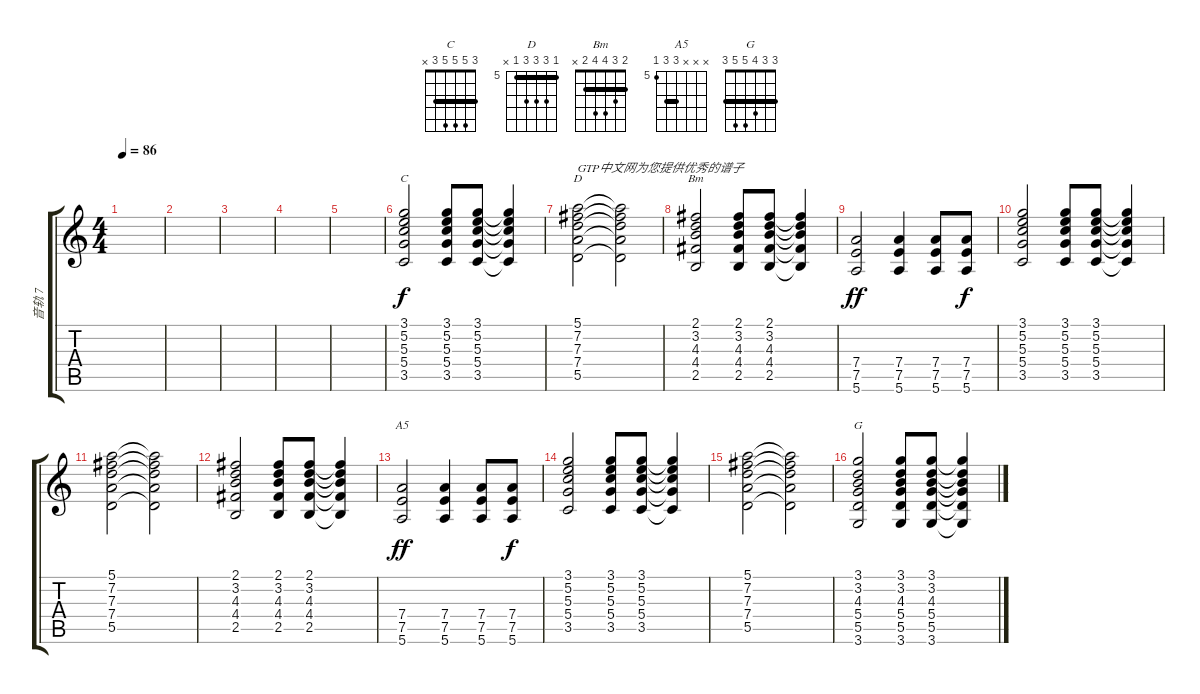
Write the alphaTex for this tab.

\track ("音轨 7" "音轨 7") {instrument overdrivenguitar}
\staff {score tabs}
\tuning (E4 B3 G3 D3 A2 E2) {hide}
\chord ("C" 3 5 5 5 3 x) {barre 3}
\chord ("D" 5 7 7 7 5 x) {firstfret 5 barre 5}
\chord ("Bm" 2 3 4 4 2 x) {barre 2}
\chord ("A5" x x x 7 7 5) {firstfret 5 barre 7}
\chord ("G" 3 3 4 5 5 3) {barre 3}
\ts (4 4)
\tempo 86
\clef g2
\ks c
|
|
|
|
|
(3.1 5.2 5.3 5.4 3.5).2{ch "C"} (3.1 5.2 5.3 5.4 3.5).8 (3.1 5.2 5.3 5.4 3.5).8 (3.1{t} 5.2{t} 5.3{t} 5.4{t} 3.5{t}).4 |
(5.1 7.2 7.3 7.4 5.5).2{ch "D" txt "GTP中文网为您提供优秀的谱子"} (5.1{t} 7.2{t} 7.3{t} 7.4{t} 5.5{t}).2 |
(2.1 3.2 4.3 4.4 2.5).2{ch "Bm"} (2.1 3.2 4.3 4.4 2.5).8 (2.1 3.2 4.3 4.4 2.5).8 (2.1{t} 3.2{t} 4.3{t} 4.4{t} 2.5{t}).4 |
(7.4 7.5 5.6).2{dy ff} (7.4 7.5 5.6).4 (7.4 7.5 5.6).8 (7.4 7.5 5.6).8{dy f} |
(3.1 5.2 5.3 5.4 3.5).2 (3.1 5.2 5.3 5.4 3.5).8 (3.1 5.2 5.3 5.4 3.5).8 (3.1{t} 5.2{t} 5.3{t} 5.4{t} 3.5{t}).4 |
(5.1 7.2 7.3 7.4 5.5).2 (5.1{t} 7.2{t} 7.3{t} 7.4{t} 5.5{t}).2 |
(2.1 3.2 4.3 4.4 2.5).2 (2.1 3.2 4.3 4.4 2.5).8 (2.1 3.2 4.3 4.4 2.5).8 (2.1{t} 3.2{t} 4.3{t} 4.4{t} 2.5{t}).4 |
(7.4 7.5 5.6).2{ch "A5" dy ff} (7.4 7.5 5.6).4 (7.4 7.5 5.6).8 (7.4 7.5 5.6).8{dy f} |
(3.1 5.2 5.3 5.4 3.5).2 (3.1 5.2 5.3 5.4 3.5).8 (3.1 5.2 5.3 5.4 3.5).8 (3.1{t} 5.2{t} 5.3{t} 5.4{t} 3.5{t}).4 |
(5.1 7.2 7.3 7.4 5.5).2 (5.1{t} 7.2{t} 7.3{t} 7.4{t} 5.5{t}).2 |
(3.1 3.2 4.3 5.4 5.5 3.6).2{ch "G"} (3.1 3.2 4.3 5.4 5.5 3.6).8 (3.1 3.2 4.3 5.4 5.5 3.6).8 (3.1{t} 3.2{t} 4.3{t} 5.4{t} 5.5{t} 3.6{t}).4
